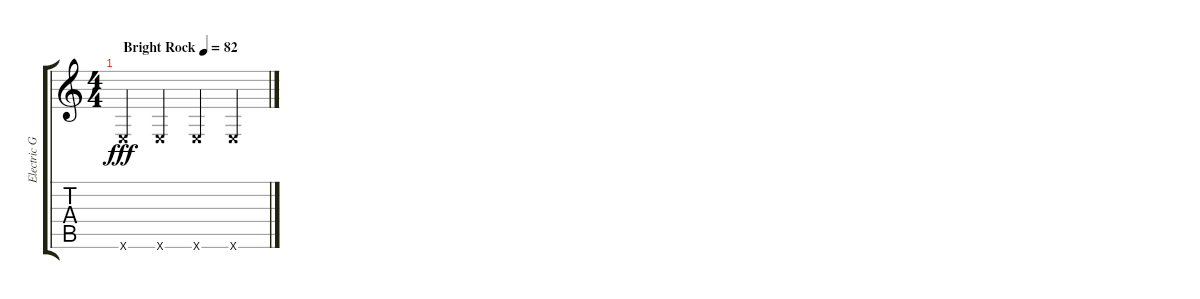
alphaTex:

\track ("Electric Guitar" "Electric G") {instrument overdrivenguitar}
\staff {score tabs}
\tuning (E4 B3 G3 D3 A2 E2) {hide}
\ts (4 4)
\tempo (82 "Bright Rock")
\clef g2
\ks c
0.6{x}.4{dy fff instrument overdrivenguitar} 0.6{x}.4 0.6{x}.4 0.6{x}.4
